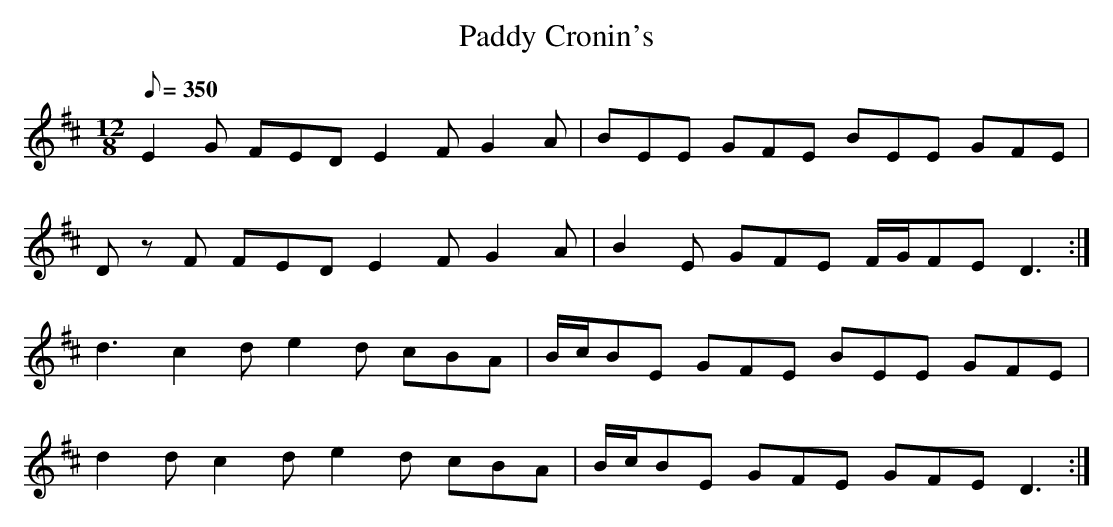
X:1
T: Paddy Cronin's
L: 1/8
M: 12/8
Q: 350
K: D
E2G FED E2F G2A|BEE GFE BEE GFE|
D z F FED E2F G2A|B2E GFE F/G/FE D3 :|
d3 c2d e2d cBA|B/c/BE GFE BEE GFE|
d2d c2d e2d cBA|B/c/BE GFE GFE D3 :|
